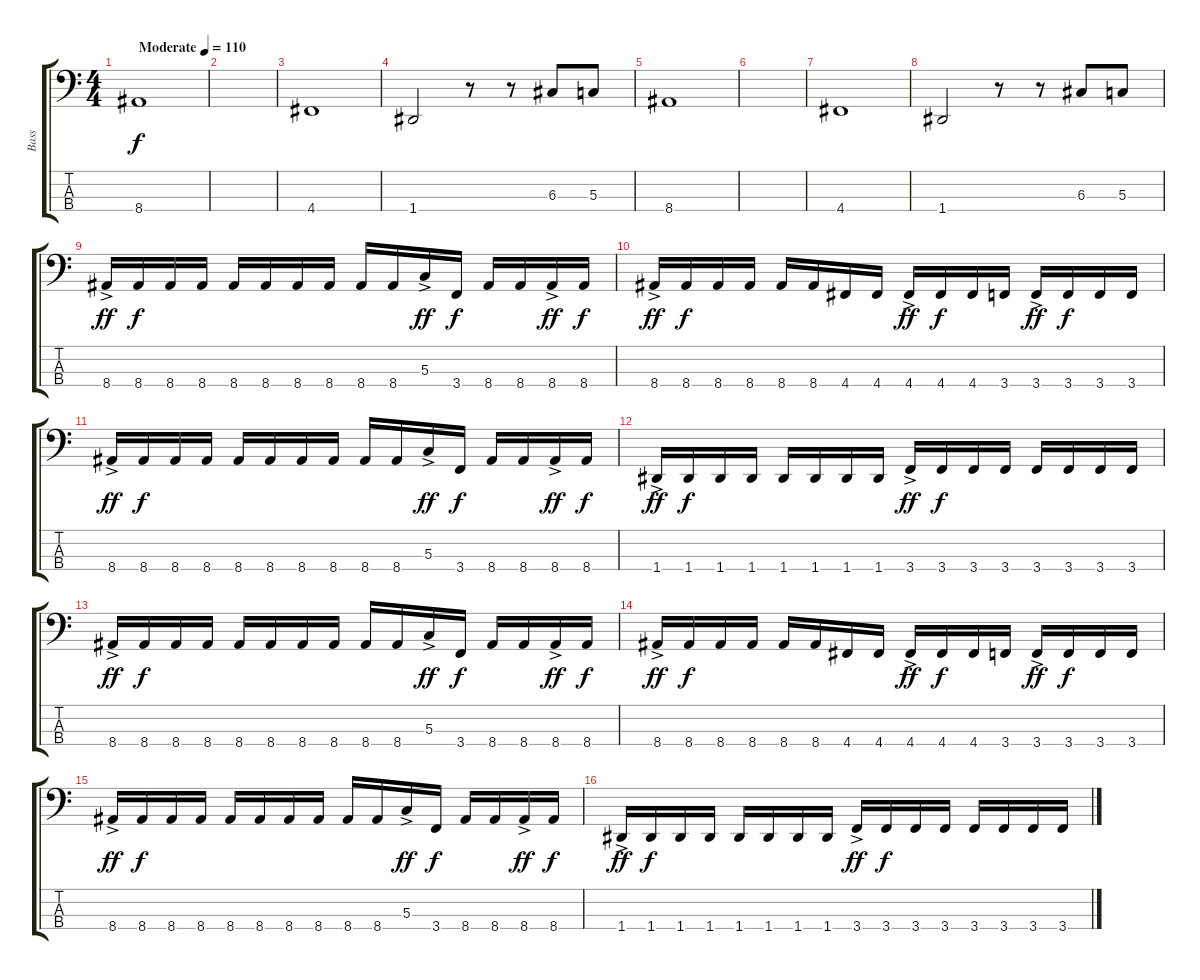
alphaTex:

\track ("Bass" "Bass") {instrument electricbassfinger}
\staff {score tabs}
\tuning (F2 C2 G1 D1) {hide}
\ts (4 4)
\tempo (110 "Moderate")
\clef f4
\ks c
8.4.1{dy f instrument electricbassfinger} |
|
4.4.1 |
1.4.2 r.8 r.8 6.3.8 5.3.8 |
8.4.1 |
|
4.4.1 |
1.4.2 r.8 r.8 6.3.8 5.3.8 |
8.4{ac}.16{dy ff} 8.4.16{dy f} 8.4.16 8.4.16 8.4.16 8.4.16 8.4.16 8.4.16 8.4.16 8.4.16 5.3{ac}.16{dy ff} 3.4.16{dy f} 8.4.16 8.4.16 8.4{ac}.16{dy ff} 8.4.16{dy f} |
8.4{ac}.16{dy ff} 8.4.16{dy f} 8.4.16 8.4.16 8.4.16 8.4.16 4.4.16 4.4.16 4.4{ac}.16{dy ff} 4.4.16{dy f} 4.4.16 3.4.16 3.4{ac}.16{dy ff} 3.4.16{dy f} 3.4.16 3.4.16 |
8.4{ac}.16{dy ff} 8.4.16{dy f} 8.4.16 8.4.16 8.4.16 8.4.16 8.4.16 8.4.16 8.4.16 8.4.16 5.3{ac}.16{dy ff} 3.4.16{dy f} 8.4.16 8.4.16 8.4{ac}.16{dy ff} 8.4.16{dy f} |
1.4{ac}.16{dy ff} 1.4.16{dy f} 1.4.16 1.4.16 1.4.16 1.4.16 1.4.16 1.4.16 3.4{ac}.16{dy ff} 3.4.16{dy f} 3.4.16 3.4.16 3.4.16 3.4.16 3.4.16 3.4.16 |
8.4{ac}.16{dy ff} 8.4.16{dy f} 8.4.16 8.4.16 8.4.16 8.4.16 8.4.16 8.4.16 8.4.16 8.4.16 5.3{ac}.16{dy ff} 3.4.16{dy f} 8.4.16 8.4.16 8.4{ac}.16{dy ff} 8.4.16{dy f} |
8.4{ac}.16{dy ff} 8.4.16{dy f} 8.4.16 8.4.16 8.4.16 8.4.16 4.4.16 4.4.16 4.4{ac}.16{dy ff} 4.4.16{dy f} 4.4.16 3.4.16 3.4{ac}.16{dy ff} 3.4.16{dy f} 3.4.16 3.4.16 |
8.4{ac}.16{dy ff} 8.4.16{dy f} 8.4.16 8.4.16 8.4.16 8.4.16 8.4.16 8.4.16 8.4.16 8.4.16 5.3{ac}.16{dy ff} 3.4.16{dy f} 8.4.16 8.4.16 8.4{ac}.16{dy ff} 8.4.16{dy f} |
1.4{ac}.16{dy ff} 1.4.16{dy f} 1.4.16 1.4.16 1.4.16 1.4.16 1.4.16 1.4.16 3.4{ac}.16{dy ff} 3.4.16{dy f} 3.4.16 3.4.16 3.4.16 3.4.16 3.4.16 3.4.16
